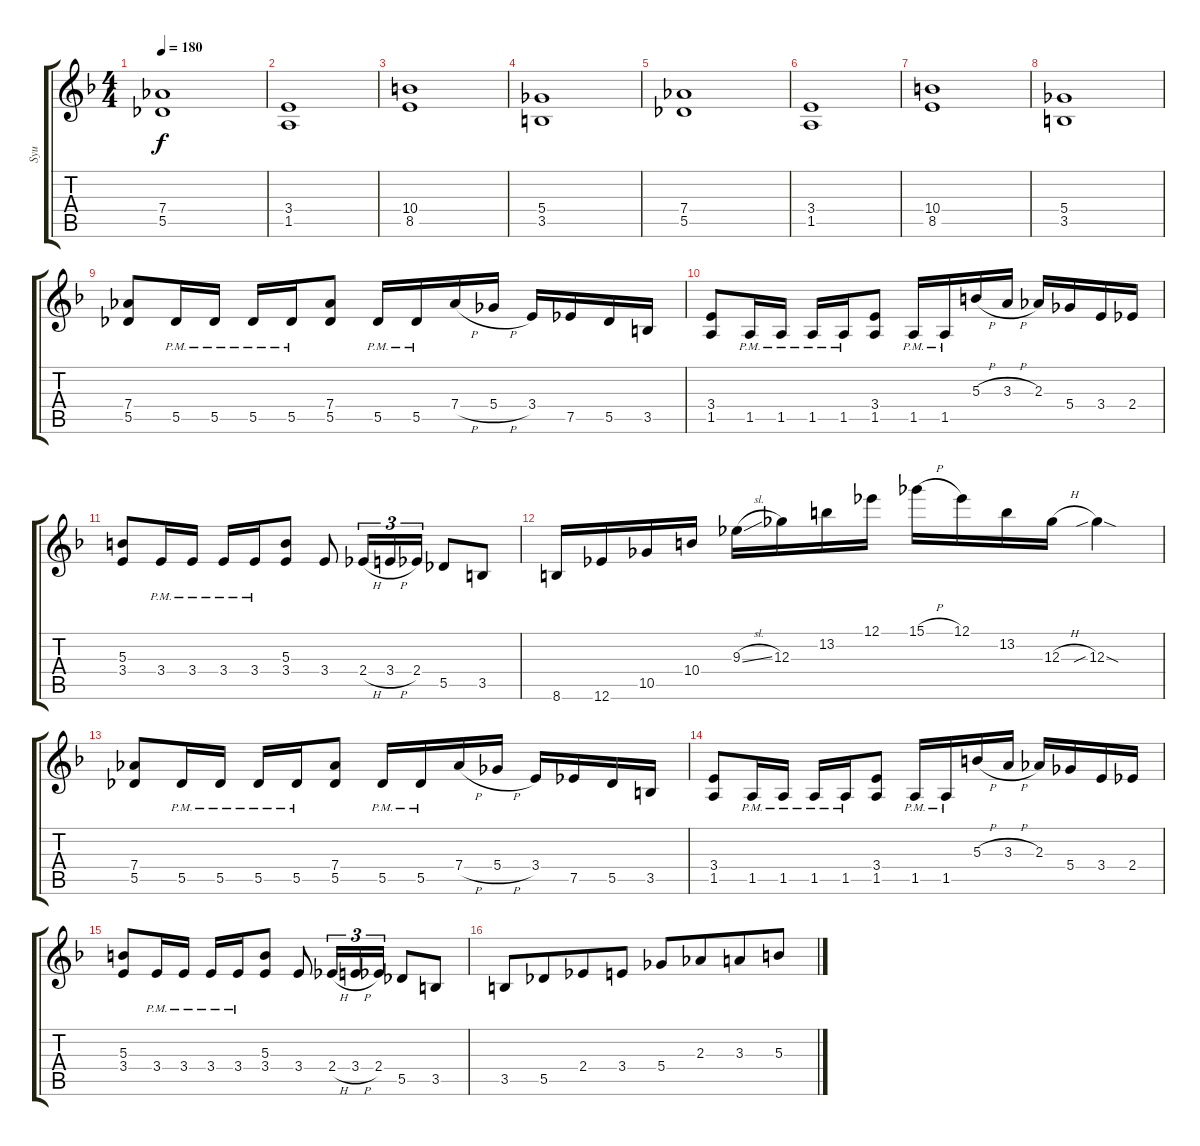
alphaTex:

\track ("Syu" "Syu") {instrument distortionguitar}
\staff {score tabs}
\tuning (Eb4 Bb3 Gb3 Db3 Ab2 Eb2) {hide}
\ts (4 4)
\tempo 180
\clef g2
\ks f
(7.4 5.5).1{dy f} |
(3.4 1.5).1 |
(10.4 8.5).1 |
(5.4 3.5).1 |
(7.4 5.5).1 |
(3.4 1.5).1 |
(10.4 8.5).1 |
(5.4 3.5).1 |
(7.4 5.5).8 5.5{pm}.16 5.5{pm}.16 5.5{pm}.16 5.5{pm}.16 (7.4 5.5).8 5.5{pm}.16 5.5{pm}.16 7.4{h}.16 5.4{h}.16 3.4.16 7.5.16 5.5.16 3.5.16 |
(3.4 1.5).8 1.5{pm}.16 1.5{pm}.16 1.5{pm}.16 1.5{pm}.16 (3.4 1.5).8 1.5{pm}.16 1.5{pm}.16 5.3{h}.16 3.3{h}.16 2.3.16 5.4.16 3.4.16 2.4.16 |
(5.3 3.4).8 3.4{pm}.16 3.4{pm}.16 3.4{pm}.16 3.4{pm}.16 (5.3 3.4).8 3.4.8 2.4{h}.16{tu (3 2)} 3.4{h}.16{tu (3 2)} 2.4.16{tu (3 2)} 5.5.8 3.5.8 |
8.6.16 12.6.16 10.5.16 10.4.16 9.3{sl}.16 12.3.16 13.2.16 12.1.16 15.1{h}.16 12.1.16 13.2.16 12.3{h}.16 12.3{sib sod}.4 |
(7.4 5.5).8 5.5{pm}.16 5.5{pm}.16 5.5{pm}.16 5.5{pm}.16 (7.4 5.5).8 5.5{pm}.16 5.5{pm}.16 7.4{h}.16 5.4{h}.16 3.4.16 7.5.16 5.5.16 3.5.16 |
(3.4 1.5).8 1.5{pm}.16 1.5{pm}.16 1.5{pm}.16 1.5{pm}.16 (3.4 1.5).8 1.5{pm}.16 1.5{pm}.16 5.3{h}.16 3.3{h}.16 2.3.16 5.4.16 3.4.16 2.4.16 |
(5.3 3.4).8 3.4{pm}.16 3.4{pm}.16 3.4{pm}.16 3.4{pm}.16 (5.3 3.4).8 3.4.8 2.4{h}.16{tu (3 2)} 3.4{h}.16{tu (3 2)} 2.4.16{tu (3 2)} 5.5.8 3.5.8 |
3.5.8 5.5.8{beam merge} 2.4.8 3.4.8 5.4.8 2.3.8{beam merge} 3.3.8 5.3.8
